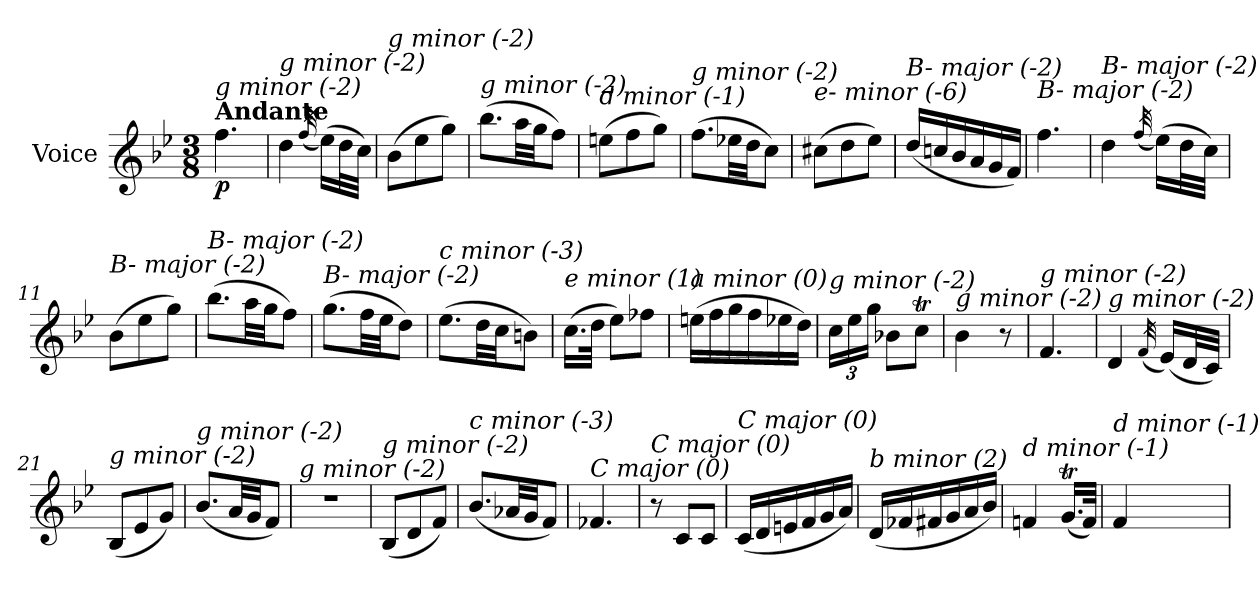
**kern	**dynam
*part1	*part1
*staff1	*staff1
*I"Voice	*
*I'V	*
*clefG2	*
*k[b-e-]	*
*M3/8	*
=1	=1
!LO:TX:a:B:t=Andante	!
!LO:TX:i:t=g minor (-2)	!
!	!LO:DY:b
4.ff\	p
=2	=2
!LO:TX:i:t=g minor (-2)	!
4dd\	.
(<32qff/	.
(>16ee-\LL)	.
32dd\L	.
32cc\JJJ)	.
=3	=3
!LO:TX:i:t=g minor (-2)	!
(>8b-\L	.
8ee-\	.
8gg\J)	.
=4	=4
!LO:TX:i:t=g minor (-2)	!
(>8.bb-\L	.
32aa\LL	.
32gg\JJ	.
8ff\J)	.
=5	=5
!LO:TX:i:t=d minor (-1)	!
(>8een\L	.
8ff\	.
8gg\J)	.
=6	=6
!LO:TX:i:t=g minor (-2)	!
(>8.ff\L	.
32ee-X\LL	.
32dd\JJ	.
8cc\J)	.
!!LO:LB:g=z
=7	=7
!LO:TX:i:t=e- minor (-6)	!
(>8cc#X\L	.
8dd\	.
8ee-\J)	.
=8	=8
!LO:TX:i:t=B- major (-2)	!
(<16dd/LL	.
16ccn/	.
16b-/	.
16a/	.
16g/	.
16f/JJ)	.
=9	=9
!LO:TX:i:t=B- major (-2)	!
4.ff\	.
=10	=10
!LO:TX:i:t=B- major (-2)	!
4dd\	.
(<32qff/	.
(>16ee-\LL)	.
32dd\L	.
32cc\JJJ)	.
=11	=11
!LO:TX:i:t=B- major (-2)	!
(>8b-\L	.
8ee-\	.
8gg\J)	.
=12	=12
!LO:TX:i:t=B- major (-2)	!
(>8.bb-\L	.
32aa\LL	.
32gg\JJ	.
8ff\J)	.
!!LO:LB:g=z
=13	=13
!LO:TX:i:t=B- major (-2)	!
(>8.gg\L	.
32ff\LL	.
32ee-\JJ	.
8dd\J)	.
=14	=14
!LO:TX:i:t=c minor (-3)	!
(>8.ee-\L	.
32dd\LL	.
32cc\JJ	.
8bn\J)	.
=15	=15
!LO:TX:i:t=e minor (1)	!
(>16.cc\LL	.
32dd\JJk	.
8ee-\L)	.
8ff-Xi\J	.
=16	=16
!LO:TX:i:t=a minor (0)	!
(>16een\LL	.
16ff\	.
16gg\	.
16ff\	.
16ee-X\	.
16dd\JJ)	.
=17	=17
*Xbrackettup	*
!LO:TX:i:t=g minor (-2)	!
24cc\LL	.
24ee-\	.
24gg\JJ	.
8b-X\L	.
8ccT\J	.
=18	=18
!LO:TX:i:t=g minor (-2)	!
4b-\	.
8r	.
!!LO:LB:g=z
=19	=19
!LO:TX:i:t=g minor (-2)	!
4.f/	.
=20	=20
!LO:TX:i:t=g minor (-2)	!
4d/	.
(<32qf/	.
(<16e-/LL)	.
32d/L	.
32c/JJJ)	.
=21	=21
!LO:TX:i:t=g minor (-2)	!
(<8B-/L	.
8e-/	.
8g/J)	.
=22	=22
!LO:TX:i:t=g minor (-2)	!
(<8.b-/L	.
32a/LL	.
32g/JJ	.
8f/J)	.
=23	=23
!LO:TX:i:t=g minor (-2)	!
4.r	.
=24	=24
!LO:TX:i:t=g minor (-2)	!
(<8B-/L	.
8d/	.
8f/J)	.
=25	=25
!LO:TX:i:t=c minor (-3)	!
(<8.b-/L	.
32a-X/LL	.
32g/JJ	.
8f/J)	.
!!LO:LB:g=z
=26	=26
!LO:TX:i:t=C major (0)	!
4.f-Xi/	.
=27	=27
!LO:TX:i:t=C major (0)	!
8r	.
8c/L	.
8c/J	.
=28	=28
!LO:TX:i:t=C major (0)	!
(<16c/LL	.
16d/	.
16en/	.
16f/	.
16g/	.
16a/JJ)	.
=29	=29
!LO:TX:i:t=b minor (2)	!
(<16d/LL	.
16f-Xi/	.
16f#X/	.
16g/	.
16a/	.
16b-/JJ)	.
=30	=30
!LO:TX:i:t=d minor (-1)	!
4fn/	.
(<16.gT/LL	.
32f/JJk)	.
=31	=31
!LO:TX:i:t=d minor (-1)	!
4f/	.
=	=
*-	*-
